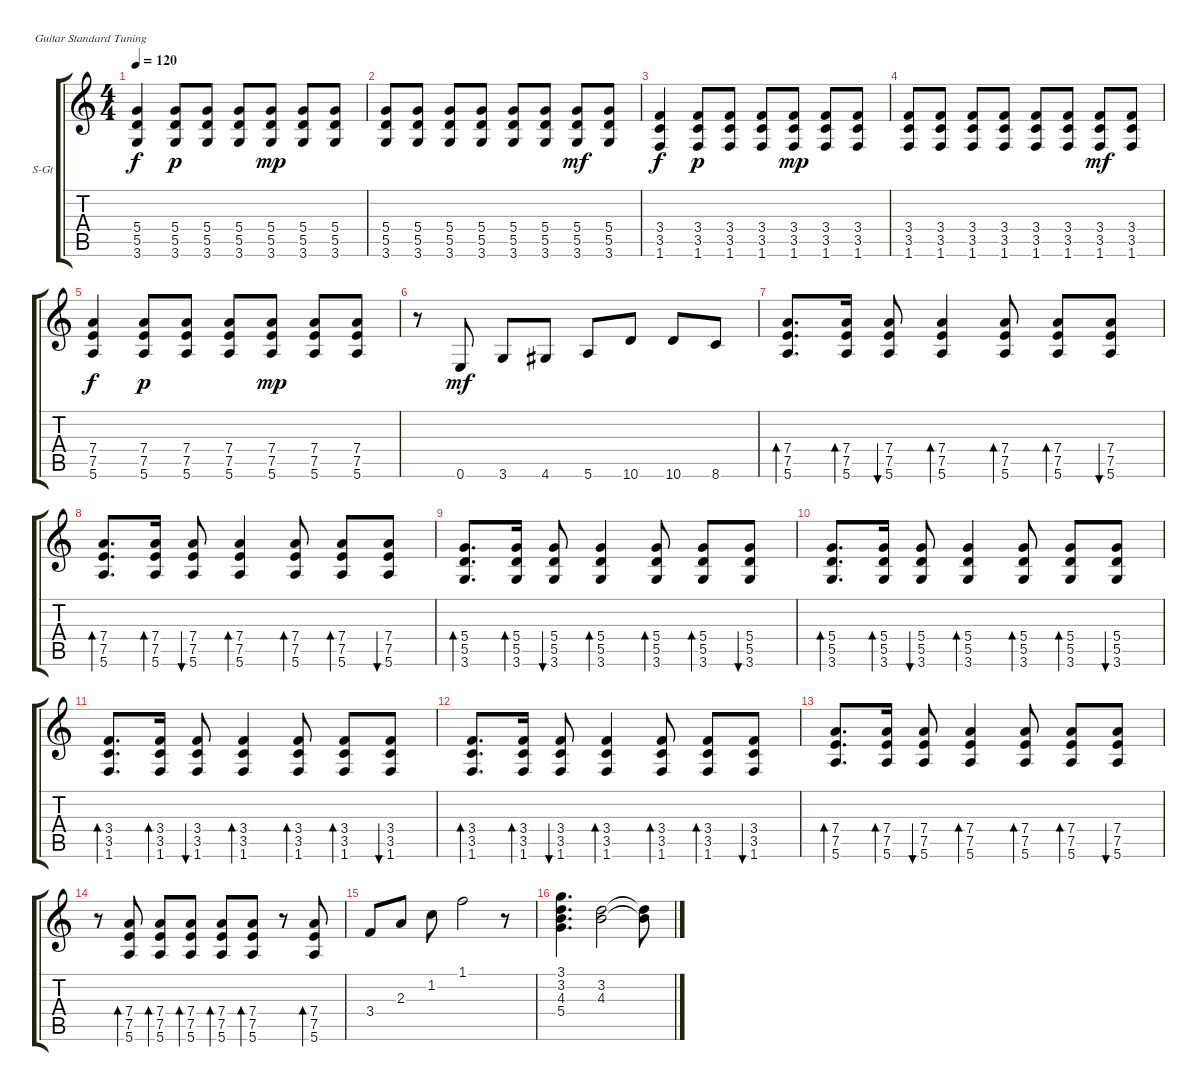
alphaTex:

\defaultSystemsLayout 4
\bracketExtendMode groupsimilarinstruments
\firstSystemTrackNameOrientation horizontal
\otherSystemsTrackNameOrientation horizontal
\track ("Guitar 1" "S-Gt") {instrument acousticguitarsteel}
\staff {score tabs}
\tuning (E4 B3 G3 D3 A2 E2)
\ts (4 4)
\tempo 120
\clef g2
\ks c
(3.6 5.5 5.4).4{dy f} (3.6 5.5 5.4).8{dy p} (3.6 5.5 5.4).8 (3.6 5.5 5.4).8 (5.4 5.5 3.6).8{dy mp} (3.6 5.5 5.4).8 (5.4 5.5 3.6).8 |
(3.6 5.5 5.4).8 (5.4 5.5 3.6).8 (3.6 5.5 5.4).8 (5.4 5.5 3.6).8 (3.6 5.5 5.4).8 (5.4 5.5 3.6).8 (3.6 5.5 5.4).8{dy mf} (5.4 5.5 3.6).8 |
(1.6 3.5 3.4).4{dy f} (1.6 3.5 3.4).8{dy p} (1.6 3.5 3.4).8 (1.6 3.5 3.4).8 (3.4 3.5 1.6).8{dy mp} (1.6 3.5 3.4).8 (3.4 3.5 1.6).8 |
(1.6 3.5 3.4).8 (3.4 3.5 1.6).8 (1.6 3.5 3.4).8 (3.4 3.5 1.6).8 (1.6 3.5 3.4).8 (3.4 3.5 1.6).8 (1.6 3.5 3.4).8{dy mf} (3.4 3.5 1.6).8 |
(5.6 7.5 7.4).4{dy f} (5.6 7.5 7.4).8{dy p} (5.6 7.5 7.4).8 (5.6 7.5 7.4).8 (7.4 7.5 5.6).8{dy mp} (5.6 7.5 7.4).8 (7.4 7.5 5.6).8 |
r.8 0.6.8{dy mf} 3.6.8 4.6.8 5.6.8 10.6.8 10.6.8 8.6.8 |
(5.6 7.5 7.4).8{d bd 50} (5.6 7.5 7.4).16{bd 49} (7.4 7.5 5.6).8{bu 48} (5.6 7.5 7.4).4{bd 47} (5.6 7.5 7.4).8{bd 46} (5.6 7.5 7.4).8{bd 45} (5.6 7.5 7.4).8{bu 44} |
(5.6 7.5 7.4).8{d bd 50} (5.6 7.5 7.4).16{bd 49} (7.4 7.5 5.6).8{bu 48} (5.6 7.5 7.4).4{bd 47} (5.6 7.5 7.4).8{bd 46} (5.6 7.5 7.4).8{bd 45} (5.6 7.5 7.4).8{bu 44} |
(3.6 5.5 5.4).8{d bd 50} (3.6 5.5 5.4).16{bd 49} (5.4 5.5 3.6).8{bu 48} (3.6 5.5 5.4).4{bd 47} (3.6 5.5 5.4).8{bd 46} (3.6 5.5 5.4).8{bd 45} (3.6 5.5 5.4).8{bu 44} |
(3.6 5.5 5.4).8{d bd 50} (3.6 5.5 5.4).16{bd 49} (5.4 5.5 3.6).8{bu 48} (3.6 5.5 5.4).4{bd 47} (3.6 5.5 5.4).8{bd 46} (3.6 5.5 5.4).8{bd 45} (3.6 5.5 5.4).8{bu 44} |
(1.6 3.5 3.4).8{d bd 50} (1.6 3.5 3.4).16{bd 49} (3.4 3.5 1.6).8{bu 48} (1.6 3.5 3.4).4{bd 47} (1.6 3.5 3.4).8{bd 46} (1.6 3.5 3.4).8{bd 45} (1.6 3.5 3.4).8{bu 44} |
(1.6 3.5 3.4).8{d bd 50} (1.6 3.5 3.4).16{bd 49} (3.4 3.5 1.6).8{bu 48} (1.6 3.5 3.4).4{bd 47} (1.6 3.5 3.4).8{bd 46} (1.6 3.5 3.4).8{bd 45} (1.6 3.5 3.4).8{bu 44} |
(5.6 7.5 7.4).8{d bd 50} (5.6 7.5 7.4).16{bd 49} (7.4 7.5 5.6).8{bu 48} (5.6 7.5 7.4).4{bd 47} (5.6 7.5 7.4).8{bd 46} (5.6 7.5 7.4).8{bd 45} (5.6 7.5 7.4).8{bu 44} |
r.8 (5.6 7.5 7.4).8{bd 44} (5.6 7.5 7.4).8{bd 44} (5.6 7.5 7.4).8{bd 44} (5.6 7.5 7.4).8{bd 44} (5.6 7.5 7.4).8{bd 44} r.8 (5.6 7.5 7.4).8{bd 44} |
3.4.8 2.3.8 1.2.8 1.1.2 r.8 |
(3.1 3.2 4.3 5.4).4{d} (3.2 4.3).2 (3.2{t} 4.3{t}).8
